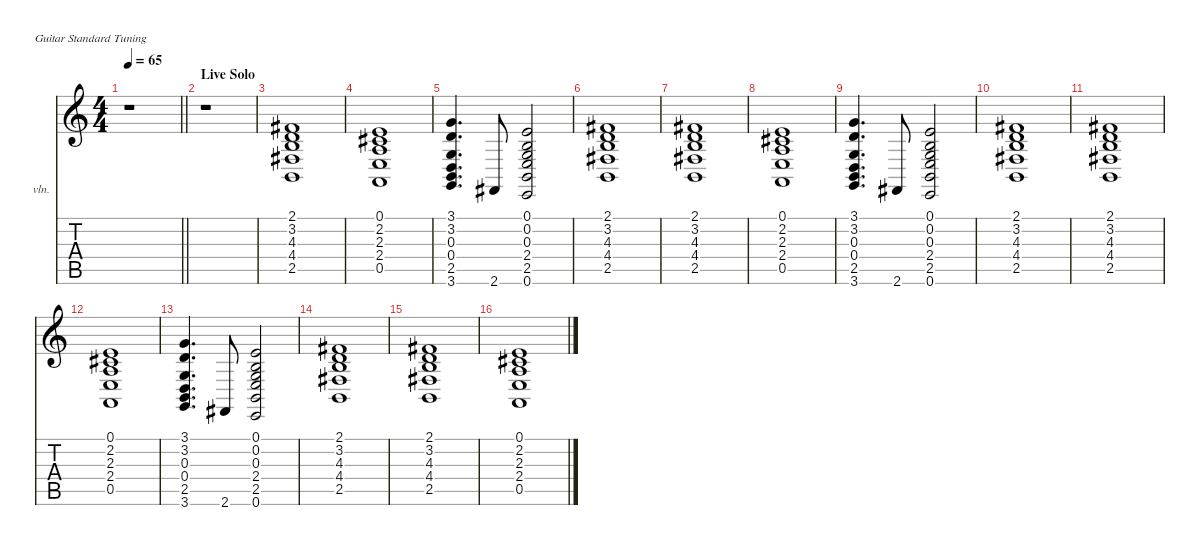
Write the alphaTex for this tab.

\defaultSystemsLayout 4
\hideDynamics
\bracketExtendMode nobrackets
\firstSystemTrackNameOrientation horizontal
\otherSystemsTrackNameOrientation horizontal
\track ("Strings" "vln.") {instrument synthstrings1}
\staff {score tabs}
\tuning (E4 B3 G3 D3 A2 E2)
\ts (4 4)
\beaming (8 2 2 2 2)
\tempo 65
\clef g2
\barLineRight lightlight
\ks c
r.1{dy f instrument synthstrings1} |
\section ("" "Live Solo")
r.1 |
(2.1{acc #} 3.2 4.3 4.4{acc #} 2.5).1 |
(0.1 2.2{acc #} 2.3 2.4 0.5).1 |
(3.1 3.2 0.3 0.4 2.5 3.6).4{d} 2.6{acc #}.8 (0.1 0.2 0.3 2.4 2.5 0.6).2 |
(2.1{acc #} 3.2 4.3 4.4{acc #} 2.5).1 |
(2.1{acc #} 3.2 4.3 4.4{acc #} 2.5).1 |
(0.1 2.2{acc #} 2.3 2.4 0.5).1 |
(3.1 3.2 0.3 0.4 2.5 3.6).4{d} 2.6{acc #}.8 (0.1 0.2 0.3 2.4 2.5 0.6).2 |
(2.1{acc #} 3.2 4.3 4.4{acc #} 2.5).1 |
(2.1{acc #} 3.2 4.3 4.4{acc #} 2.5).1 |
(0.1 2.2{acc #} 2.3 2.4 0.5).1 |
(3.1 3.2 0.3 0.4 2.5 3.6).4{d} 2.6{acc #}.8 (0.1 0.2 0.3 2.4 2.5 0.6).2 |
(2.1{acc #} 3.2 4.3 4.4{acc #} 2.5).1 |
(2.1{acc #} 3.2 4.3 4.4{acc #} 2.5).1 |
(0.1 2.2{acc #} 2.3 2.4 0.5).1
